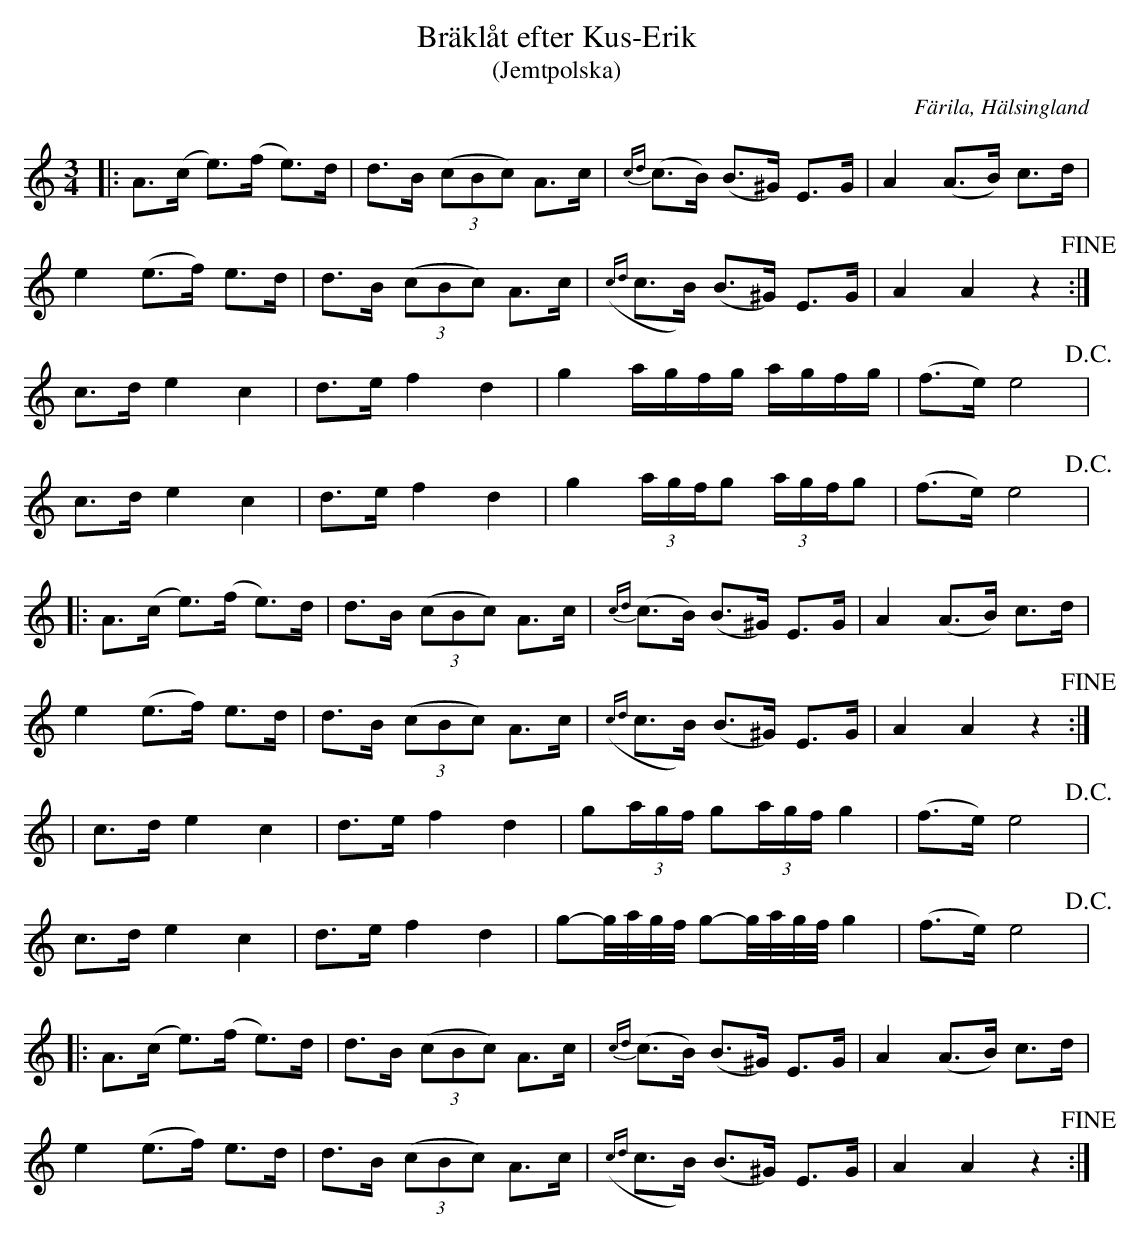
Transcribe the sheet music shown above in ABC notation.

X:1
T: Bräklåt efter Kus-Erik
T: (Jemtpolska)
O: Färila, Hälsingland
M: 3/4
L: 1/8
K: Am
|:A>(c e>)(f e)>d | d>B ((3cBc) A>c | {cd}(c>B) (B>^G)   E>G      | A2    (A>B) c>d  |
e2   (e>f) e>d  | d>B ((3cBc) A>c | ({cd}c>B)    (B>^G)   E>G      | A2    A2    z2  !fine! :|
K: C
c>d  e2    c2   | d>e f2      d2  | g2        a/g/f/g/ a/g/f/g/ | (f>e) e4 !D.C.!       |
c>d  e2    c2   | d>e f2      d2  | g2        (3a/g/f/g (3a/g/f/g | (f>e) e4 !D.C.!       |
|:A>(c e>)(f e)>d | d>B ((3cBc) A>c | {cd}(c>B) (B>^G)   E>G      | A2    (A>B) c>d  |
e2   (e>f) e>d  | d>B ((3cBc) A>c | ({cd}c>B)    (B>^G)   E>G      | A2    A2    z2  !fine! :|
K: C
|c>d  e2    c2   | d>e f2      d2  | g(3a/g/f/        g(3a/g/f/ g2 | (f>e) e4 !D.C.!       |
c>d  e2    c2   | d>e f2      d2  | g-g//a//g//f//        g-g//a//g//f// g2  | (f>e) e4 !D.C.!       |
|:A>(c e>)(f e)>d | d>B ((3cBc) A>c | {cd}(c>B) (B>^G)   E>G      | A2    (A>B) c>d  |
e2   (e>f) tre>d  | d>B ((3cBc) trA>c | ({cd}c>B)    (B>^G)   E>G      | A2    A2    z2  !fine! :|
